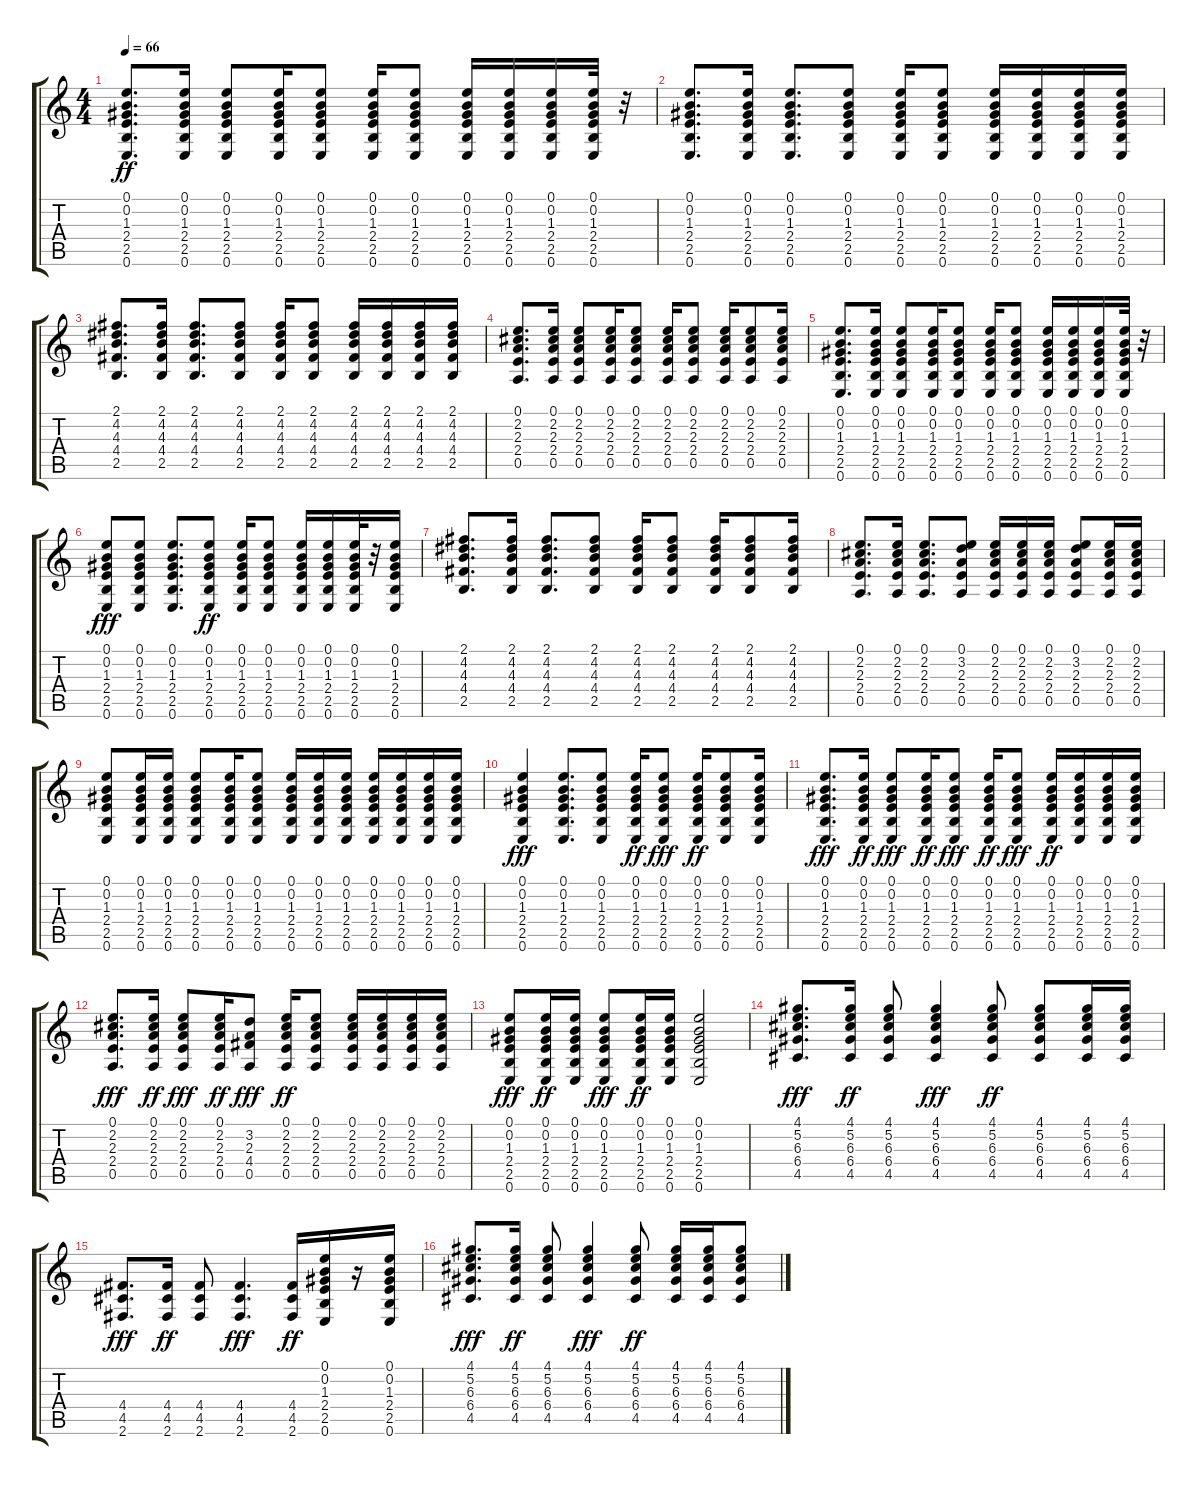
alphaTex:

\track "" {instrument acousticguitarsteel}
\staff {score tabs}
\tuning (E4 B3 G3 D3 A2 E2) {hide}
\ts (4 4)
\tempo 66
\clef g2
\ks c
(0.1 0.2 1.3 2.4 2.5 0.6).8{d dy ff} (0.1 0.2 1.3 2.4 2.5 0.6).16 (0.1 0.2 1.3 2.4 2.5 0.6).8 (0.1 0.2 1.3 2.4 2.5 0.6).16 (0.1 0.2 1.3 2.4 2.5 0.6).8 (0.1 0.2 1.3 2.4 2.5 0.6).16 (0.1 0.2 1.3 2.4 2.5 0.6).8 (0.1 0.2 1.3 2.4 2.5 0.6).16 (0.1 0.2 1.3 2.4 2.5 0.6).16 (0.1 0.2 1.3 2.4 2.5 0.6).16 (0.1 0.2 1.3 2.4 2.5 0.6).32 r.32 |
(0.1 0.2 1.3 2.4 2.5 0.6).8{d} (0.1 0.2 1.3 2.4 2.5 0.6).16 (0.1 0.2 1.3 2.4 2.5 0.6).8{d} (0.1 0.2 1.3 2.4 2.5 0.6).8 (0.1 0.2 1.3 2.4 2.5 0.6).16 (0.1 0.2 1.3 2.4 2.5 0.6).8 (0.1 0.2 1.3 2.4 2.5 0.6).16 (0.1 0.2 1.3 2.4 2.5 0.6).16 (0.1 0.2 1.3 2.4 2.5 0.6).16 (0.1 0.2 1.3 2.4 2.5 0.6).16 |
(2.1 4.2 4.3 4.4 2.5).8{d} (2.1 4.2 4.3 4.4 2.5).16 (2.1 4.2 4.3 4.4 2.5).8{d} (2.1 4.2 4.3 4.4 2.5).8 (2.1 4.2 4.3 4.4 2.5).16 (2.1 4.2 4.3 4.4 2.5).8 (2.1 4.2 4.3 4.4 2.5).16 (2.1 4.2 4.3 4.4 2.5).16 (2.1 4.2 4.3 4.4 2.5).16 (2.1 4.2 4.3 4.4 2.5).16 |
(0.1 2.2 2.3 2.4 0.5).8{d} (0.1 2.2 2.3 2.4 0.5).16 (0.1 2.2 2.3 2.4 0.5).8 (0.1 2.2 2.3 2.4 0.5).16 (0.1 2.2 2.3 2.4 0.5).8 (0.1 2.2 2.3 2.4 0.5).16 (0.1 2.2 2.3 2.4 0.5).8 (0.1 2.2 2.3 2.4 0.5).16 (0.1 2.2 2.3 2.4 0.5).8 (0.1 2.2 2.3 2.4 0.5).16 |
(0.1 0.2 1.3 2.4 2.5 0.6).8{d} (0.1 0.2 1.3 2.4 2.5 0.6).16 (0.1 0.2 1.3 2.4 2.5 0.6).8 (0.1 0.2 1.3 2.4 2.5 0.6).16 (0.1 0.2 1.3 2.4 2.5 0.6).8 (0.1 0.2 1.3 2.4 2.5 0.6).16 (0.1 0.2 1.3 2.4 2.5 0.6).8 (0.1 0.2 1.3 2.4 2.5 0.6).16 (0.1 0.2 1.3 2.4 2.5 0.6).16 (0.1 0.2 1.3 2.4 2.5 0.6).16 (0.1 0.2 1.3 2.4 2.5 0.6).32 r.32 |
(0.1 0.2 1.3 2.4 2.5 0.6).8{dy fff} (0.1 0.2 1.3 2.4 2.5 0.6).8 (0.1 0.2 1.3 2.4 2.5 0.6).8{d} (0.1 0.2 1.3 2.4 2.5 0.6).8{dy ff} (0.1 0.2 1.3 2.4 2.5 0.6).16 (0.1 0.2 1.3 2.4 2.5 0.6).8 (0.1 0.2 1.3 2.4 2.5 0.6).16 (0.1 0.2 1.3 2.4 2.5 0.6).16 (0.1 0.2 1.3 2.4 2.5 0.6).32 r.32 (0.1 0.2 1.3 2.4 2.5 0.6).16 |
(2.1 4.2 4.3 4.4 2.5).8{d} (2.1 4.2 4.3 4.4 2.5).16 (2.1 4.2 4.3 4.4 2.5).8{d} (2.1 4.2 4.3 4.4 2.5).8 (2.1 4.2 4.3 4.4 2.5).16 (2.1 4.2 4.3 4.4 2.5).8 (2.1 4.2 4.3 4.4 2.5).16 (2.1 4.2 4.3 4.4 2.5).8 (2.1 4.2 4.3 4.4 2.5).16 |
(0.1 2.2 2.3 2.4 0.5).8{d} (0.1 2.2 2.3 2.4 0.5).16 (0.1 2.2 2.3 2.4 0.5).8{d} (0.1 3.2 2.3 2.4 0.5).8 (0.1 2.2 2.3 2.4 0.5).16 (0.1 2.2 2.3 2.4 0.5).16 (0.1 2.2 2.3 2.4 0.5).16 (0.1 3.2 2.3 2.4 0.5).8 (0.1 2.2 2.3 2.4 0.5).16 (0.1 2.2 2.3 2.4 0.5).16 |
(0.1 0.2 1.3 2.4 2.5 0.6).8 (0.1 0.2 1.3 2.4 2.5 0.6).16 (0.1 0.2 1.3 2.4 2.5 0.6).16 (0.1 0.2 1.3 2.4 2.5 0.6).8 (0.1 0.2 1.3 2.4 2.5 0.6).16 (0.1 0.2 1.3 2.4 2.5 0.6).8 (0.1 0.2 1.3 2.4 2.5 0.6).16 (0.1 0.2 1.3 2.4 2.5 0.6).16 (0.1 0.2 1.3 2.4 2.5 0.6).16 (0.1 0.2 1.3 2.4 2.5 0.6).16 (0.1 0.2 1.3 2.4 2.5 0.6).16 (0.1 0.2 1.3 2.4 2.5 0.6).16 (0.1 0.2 1.3 2.4 2.5 0.6).16 |
(0.1 0.2 1.3 2.4 2.5 0.6).4{dy fff} (0.1 0.2 1.3 2.4 2.5 0.6).8{d} (0.1 0.2 1.3 2.4 2.5 0.6).8 (0.1 0.2 1.3 2.4 2.5 0.6).16{dy ff} (0.1 0.2 1.3 2.4 2.5 0.6).8{dy fff} (0.1 0.2 1.3 2.4 2.5 0.6).16{dy ff} (0.1 0.2 1.3 2.4 2.5 0.6).8 (0.1 0.2 1.3 2.4 2.5 0.6).16 |
(0.1 0.2 1.3 2.4 2.5 0.6).8{d dy fff} (0.1 0.2 1.3 2.4 2.5 0.6).16{dy ff} (0.1 0.2 1.3 2.4 2.5 0.6).8{dy fff} (0.1 0.2 1.3 2.4 2.5 0.6).16{dy ff} (0.1 0.2 1.3 2.4 2.5 0.6).8{dy fff} (0.1 0.2 1.3 2.4 2.5 0.6).16{dy ff} (0.1 0.2 1.3 2.4 2.5 0.6).8{dy fff} (0.1 0.2 1.3 2.4 2.5 0.6).16{dy ff} (0.1 0.2 1.3 2.4 2.5 0.6).16 (0.1 0.2 1.3 2.4 2.5 0.6).16 (0.1 0.2 1.3 2.4 2.5 0.6).16 |
(0.1 2.2 2.3 2.4 0.5).8{d dy fff} (0.1 2.2 2.3 2.4 0.5).16{dy ff} (0.1 2.2 2.3 2.4 0.5).8{dy fff} (0.1 2.2 2.3 2.4 0.5).16{dy ff} (3.2 2.3 4.4 0.5).8{dy fff} (0.1 2.2 2.3 2.4 0.5).16{dy ff} (0.1 2.2 2.3 2.4 0.5).8 (0.1 2.2 2.3 2.4 0.5).16 (0.1 2.2 2.3 2.4 0.5).16 (0.1 2.2 2.3 2.4 0.5).16 (0.1 2.2 2.3 2.4 0.5).16 |
(0.1 0.2 1.3 2.4 2.5 0.6).8{dy fff} (0.1 0.2 1.3 2.4 2.5 0.6).16{dy ff} (0.1 0.2 1.3 2.4 2.5 0.6).16 (0.1 0.2 1.3 2.4 2.5 0.6).8{dy fff} (0.1 0.2 1.3 2.4 2.5 0.6).16{dy ff} (0.1 0.2 1.3 2.4 2.5 0.6).16 (0.1 0.2 1.3 2.4 2.5 0.6).2 |
(4.1 5.2 6.3 6.4 4.5).8{d dy fff} (4.1 5.2 6.3 6.4 4.5).16{dy ff} (4.1 5.2 6.3 6.4 4.5).8 (4.1 5.2 6.3 6.4 4.5).4{dy fff} (4.1 5.2 6.3 6.4 4.5).8{dy ff} (4.1 5.2 6.3 6.4 4.5).8 (4.1 5.2 6.3 6.4 4.5).16 (4.1 5.2 6.3 6.4 4.5).16 |
(4.4 4.5 2.6).8{d dy fff} (4.4 4.5 2.6).16{dy ff} (4.4 4.5 2.6).8 (4.4 4.5 2.6).4{d dy fff} (4.4 4.5 2.6).16{dy ff} (0.1 0.2 1.3 2.4 2.5 0.6).16 r.16 (0.1 0.2 1.3 2.4 2.5 0.6).16 |
(4.1 5.2 6.3 6.4 4.5).8{d dy fff} (4.1 5.2 6.3 6.4 4.5).16{dy ff} (4.1 5.2 6.3 6.4 4.5).8 (4.1 5.2 6.3 6.4 4.5).4{dy fff} (4.1 5.2 6.3 6.4 4.5).8{dy ff} (4.1 5.2 6.3 6.4 4.5).16 (4.1 5.2 6.3 6.4 4.5).16 (4.1 5.2 6.3 6.4 4.5).8
